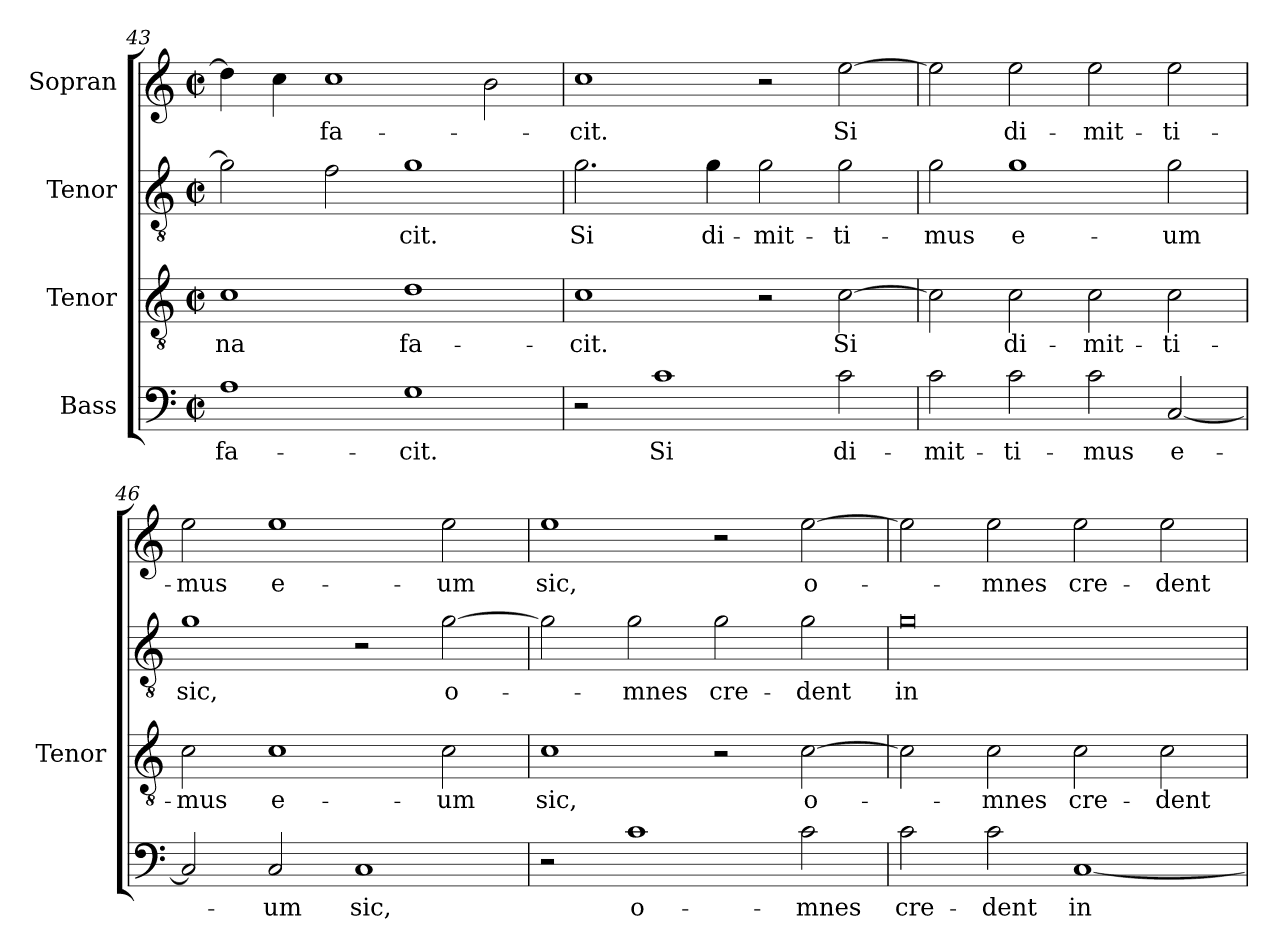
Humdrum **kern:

**kern	**text	**kern	**text	**kern	**text	**kern	**text
*part4	*part4	*part3	*part3	*part2	*part2	*part1	*part1
*staff4	*staff4	*staff3	*staff3	*staff2	*staff2	*staff1	*staff1
*I"Bass	*	*I"Tenor	*	*I"Tenor	*	*I"Sopran	*
*	*	*I'Tenor	*	*	*	*	*
*clefF4	*	*clefGv2	*	*clefGv2	*	*clefG2	*
*	*	*ITrd7c12	*	*ITrd7c12	*	*	*
*k[]	*	*k[]	*	*k[]	*	*k[]	*
*M2/2	*	*M2/2	*	*M2/2	*	*M2/2	*
*met(c|)	*	*met(c|)	*	*met(c|)	*	*met(c|)	*
=43	=43	=43	=43	=43	=43	=43	=43
!	!LO:LY:b:color=#000000	!	!	!	!	!	!
!	!	!	!LO:LY:b:color=#000000	!	!	!	!
1Ai	fa-	1Ci	-na	2Gi\]	.	4ddi\]	.
.	.	.	.	.	.	4cci\	.
!	!	!	!	!	!	!	!LO:LY:b:color=#000000
.	.	.	.	2Fi\	.	1cci	fa-
!	!LO:LY:b:color=#000000	!	!	!	!	!	!
!	!	!	!LO:LY:b:color=#000000	!	!	!	!
!	!	!	!	!	!LO:LY:b:color=#000000	!	!
1Gi	-cit.	1Di	fa-	1Gi	-cit.	.	.
.	.	.	.	.	.	2bi\	.
=44	=44	=44	=44	=44	=44	=44	=44
!	!	!	!LO:LY:b:color=#000000	!	!	!	!
!	!	!	!	!	!LO:LY:b:color=#000000	!	!
!	!	!	!	!	!	!	!LO:LY:b:color=#000000
2r	.	1Ci	-cit.	2.Gi\	Si	1cci	-cit.
!	!LO:LY:b:color=#000000	!	!	!	!	!	!
1ci	Si	.	.	.	.	.	.
!	!	!	!	!	!LO:LY:b:color=#000000	!	!
.	.	.	.	4Gi\	di-	.	.
!	!	!	!	!	!LO:LY:b:color=#000000	!	!
.	.	2r	.	2Gi\	-mit-	2r	.
!	!LO:LY:b:color=#000000	!	!	!	!	!	!
!	!	!	!LO:LY:b:color=#000000	!	!	!	!
!	!	!	!	!	!LO:LY:b:color=#000000	!	!
!	!	!	!	!	!	!	!LO:LY:b:color=#000000
2ci\	di-	[>2Ci\	Si	2Gi\	-ti-	[>2eei\	Si
=45	=45	=45	=45	=45	=45	=45	=45
!	!LO:LY:b:color=#000000	!	!	!	!	!	!
!	!	!	!	!	!LO:LY:b:color=#000000	!	!
2ci\	-mit-	2Ci\]	.	2Gi\	-mus	2eei\]	.
!	!LO:LY:b:color=#000000	!	!	!	!	!	!
!	!	!	!LO:LY:b:color=#000000	!	!	!	!
!	!	!	!	!	!LO:LY:b:color=#000000	!	!
!	!	!	!	!	!	!	!LO:LY:b:color=#000000
2ci\	-ti-	2Ci\	di-	1Gi	e-	2eei\	di-
!	!LO:LY:b:color=#000000	!	!	!	!	!	!
!	!	!	!LO:LY:b:color=#000000	!	!	!	!
!	!	!	!	!	!	!	!LO:LY:b:color=#000000
2ci\	-mus	2Ci\	-mit-	.	.	2eei\	-mit-
!	!LO:LY:b:color=#000000	!	!	!	!	!	!
!	!	!	!LO:LY:b:color=#000000	!	!	!	!
!	!	!	!	!	!LO:LY:b:color=#000000	!	!
!	!	!	!	!	!	!	!LO:LY:b:color=#000000
[<2Ci/	e-	2Ci\	-ti-	2Gi\	-um	2eei\	-ti-
=46	=46	=46	=46	=46	=46	=46	=46
!	!	!	!LO:LY:b:color=#000000	!	!	!	!
!	!	!	!	!	!LO:LY:b:color=#000000	!	!
!	!	!	!	!	!	!	!LO:LY:b:color=#000000
2Ci/]	.	2Ci\	-mus	1Gi	sic,	2eei\	-mus
!	!LO:LY:b:color=#000000	!	!	!	!	!	!
!	!	!	!LO:LY:b:color=#000000	!	!	!	!
!	!	!	!	!	!	!	!LO:LY:b:color=#000000
2Ci/	-um	1Ci	e-	.	.	1eei	e-
!	!LO:LY:b:color=#000000	!	!	!	!	!	!
1Ci	sic,	.	.	2r	.	.	.
!	!	!	!LO:LY:b:color=#000000	!	!	!	!
!	!	!	!	!	!LO:LY:b:color=#000000	!	!
!	!	!	!	!	!	!	!LO:LY:b:color=#000000
.	.	2Ci\	-um	[>2Gi\	o-	2eei\	-um
!!LO:PB:g=z
=47	=47	=47	=47	=47	=47	=47	=47
!	!	!	!LO:LY:b:color=#000000	!	!	!	!
!	!	!	!	!	!	!	!LO:LY:b:color=#000000
2r	.	1Ci	sic,	2Gi\]	.	1eei	sic,
!	!LO:LY:b:color=#000000	!	!	!	!	!	!
!	!	!	!	!	!LO:LY:b:color=#000000	!	!
1ci	o-	.	.	2Gi\	-mnes	.	.
!	!	!	!	!	!LO:LY:b:color=#000000	!	!
.	.	2r	.	2Gi\	cre-	2r	.
!	!LO:LY:b:color=#000000	!	!	!	!	!	!
!	!	!	!LO:LY:b:color=#000000	!	!	!	!
!	!	!	!	!	!LO:LY:b:color=#000000	!	!
!	!	!	!	!	!	!	!LO:LY:b:color=#000000
2ci\	-mnes	[>2Ci\	o-	2Gi\	-dent	[>2eei\	o-
=48	=48	=48	=48	=48	=48	=48	=48
!	!LO:LY:b:color=#000000	!	!	!	!	!	!
!	!	!	!	!	!LO:LY:b:color=#000000	!	!
2ci\	cre-	2Ci\]	.	0Gi	in	2eei\]	.
!	!LO:LY:b:color=#000000	!	!	!	!	!	!
!	!	!	!LO:LY:b:color=#000000	!	!	!	!
!	!	!	!	!	!	!	!LO:LY:b:color=#000000
2ci\	-dent	2Ci\	-mnes	.	.	2eei\	-mnes
!	!LO:LY:b:color=#000000	!	!	!	!	!	!
!	!	!	!LO:LY:b:color=#000000	!	!	!	!
!	!	!	!	!	!	!	!LO:LY:b:color=#000000
[<1Ci	in	2Ci\	cre-	.	.	2eei\	cre-
!	!	!	!LO:LY:b:color=#000000	!	!	!	!
!	!	!	!	!	!	!	!LO:LY:b:color=#000000
.	.	2Ci\	-dent	.	.	2eei\	-dent
=	=	=	=	=	=	=	=
*-	*-	*-	*-	*-	*-	*-	*-
